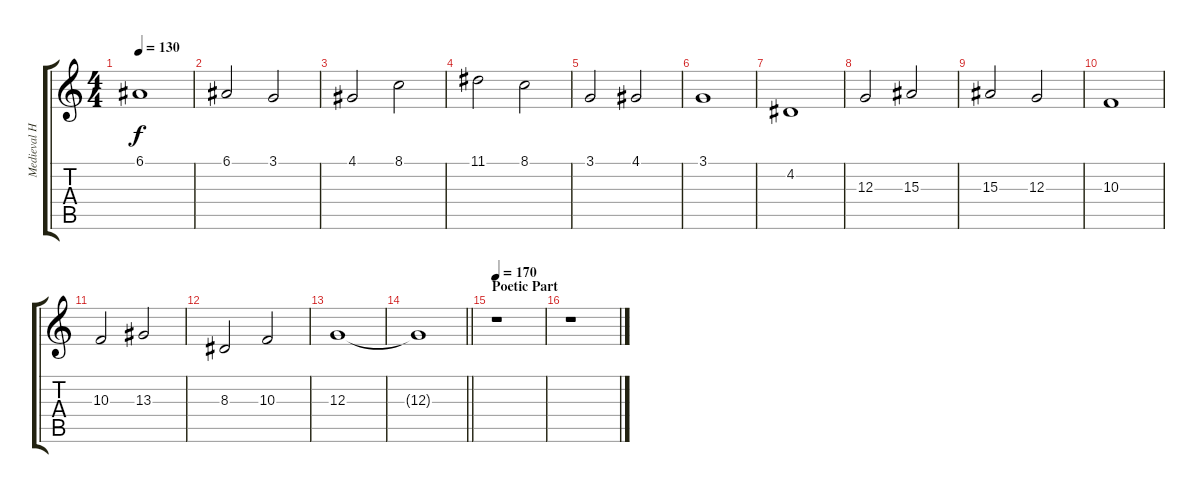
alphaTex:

\track ("Medieval Horn" "Medieval H") {instrument frenchhorn}
\staff {score tabs}
\tuning (E4 B3 G3 D3 A2 E2) {hide}
\ts (4 4)
\tempo 130
\clef g2
\ks c
6.1.1{dy f} |
6.1.2 3.1.2 |
4.1.2 8.1.2 |
11.1.2 8.1.2 |
3.1.2 4.1.2 |
3.1.1 |
4.2.1 |
12.3.2 15.3.2 |
15.3.2 12.3.2 |
10.3.1 |
10.3.2 13.3.2 |
8.3.2 10.3.2 |
12.3.1 |
\barLineRight lightlight
12.3{t}.1 |
\section ("" "Poetic Part")
\tempo 170
r.1 |
r.1
